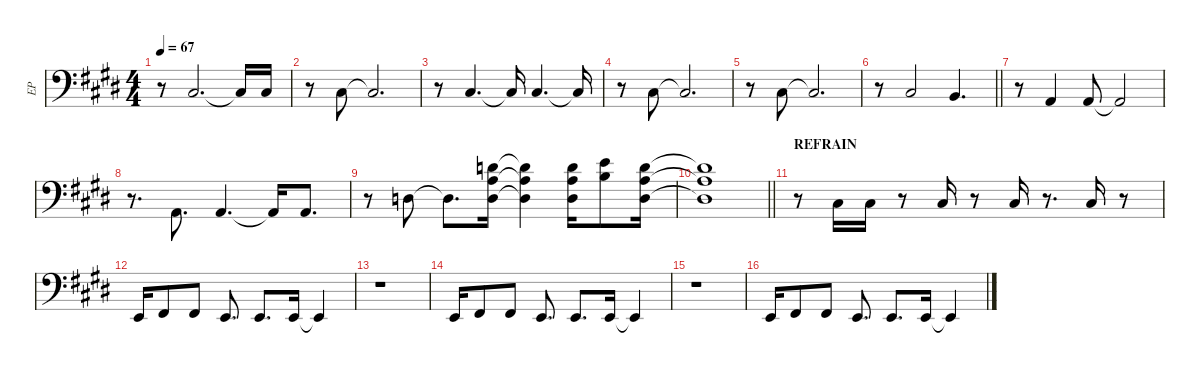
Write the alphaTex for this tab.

\defaultSystemsLayout 4
\hideDynamics
\bracketExtendMode groupsimilarinstruments
\otherSystemsTrackNameOrientation horizontal
\track ("Electric Piano-LH" "EP") {defaultSystemsLayout 4 instrument ocarina}
\staff {score}
\tuning (E4 B3 G3 D3 A2 E2)
\ts (4 4)
\tempo 67
\clef f4
\ks c#minor
r.8{dy f beam Down} 4.5{acc #}.2{d beam Up} 4.5{t acc #}.16{beam Up} 4.5{acc #}.16{beam Up} |
r.8{beam Down} 4.5{acc #}.8{beam Up} 4.5{t acc #}.2{d beam Up} |
r.8{beam Down} 4.5{acc #}.4{d beam Up} 4.5{t acc #}.16{beam Up} 4.5{acc #}.4{d beam Up} 4.5{t acc #}.16{beam Up} |
r.8{beam Down} 4.5{acc #}.8{beam Up} 4.5{t acc #}.2{d beam Up} |
r.8{beam Down} 4.5{acc #}.8{beam Up} 4.5{t acc #}.2{d beam Up} |
\barLineRight lightlight
r.8{beam Down} 4.5{acc #}.2{beam Up} 2.5{acc forcenatural}.4{d beam Up} |
r.8{beam Down} 0.5{acc forcenatural}.4{beam Up} 0.5{acc forcenatural}.8{beam Up} 0.5{t acc forcenatural}.2{beam Up} |
r.8{d beam Down} 0.5{acc forcenatural}.8{d beam Up} 0.5{acc forcenatural}.4{d beam Up} 0.5{t acc forcenatural}.16{beam Up} 0.5{acc forcenatural}.8{d beam Up} |
r.8{beam Down} 0.4{acc forcenatural}.8{beam Down} 0.4{t acc forcenatural}.8{d beam Down} (3.2{acc forcenatural} 2.3{acc forcenatural} 0.4{acc forcenatural}).16{dy mf beam Down} (3.2{t acc forcenatural} 2.3{t acc forcenatural} 0.4{t acc forcenatural}).4{beam Down} (3.2{acc forcenatural} 2.3{acc forcenatural} 0.4{acc forcenatural}).16{beam Down} (0.1{acc forcenatural} 0.2{acc forcenatural}).8{beam Down} (3.2{acc forcenatural} 2.3{acc forcenatural} 0.4{acc forcenatural}).16{beam Down} |
\barLineRight lightlight
(3.2{t acc forcenatural} 2.3{t acc forcenatural} 0.4{t acc forcenatural}).1{beam Down} |
\section ("" "REFRAIN")
r.8{beam Down} 4.5{acc #}.16{dy f beam Up} 4.5{acc #}.16{beam Up} r.8{beam Up} 4.5{acc #}.16{beam Up} r.8{beam Up} 4.5{acc #}.16{beam Up} r.8{d beam Up} 4.5{acc #}.16{beam Up} r.8{beam Up} |
0.6{acc forcenatural}.16{beam Up} 2.6{acc #}.8{beam Up} 2.6{acc #}.8{beam Up} 0.6{acc forcenatural}.8{d beam Up} 0.6{acc forcenatural}.8{d beam Up} 0.6{acc forcenatural}.16{beam Up} 0.6{t acc forcenatural}.4{beam Up} |
r.1{beam Down} |
0.6{acc forcenatural}.16{beam Up} 2.6{acc #}.8{beam Up} 2.6{acc #}.8{beam Up} 0.6{acc forcenatural}.8{d beam Up} 0.6{acc forcenatural}.8{d beam Up} 0.6{acc forcenatural}.16{beam Up} 0.6{t acc forcenatural}.4{beam Up} |
r.1{beam Down} |
0.6{acc forcenatural}.16{beam Up} 2.6{acc #}.8{beam Up} 2.6{acc #}.8{beam Up} 0.6{acc forcenatural}.8{d beam Up} 0.6{acc forcenatural}.8{d beam Up} 0.6{acc forcenatural}.16{beam Up} 0.6{t acc forcenatural}.4{beam Up}
